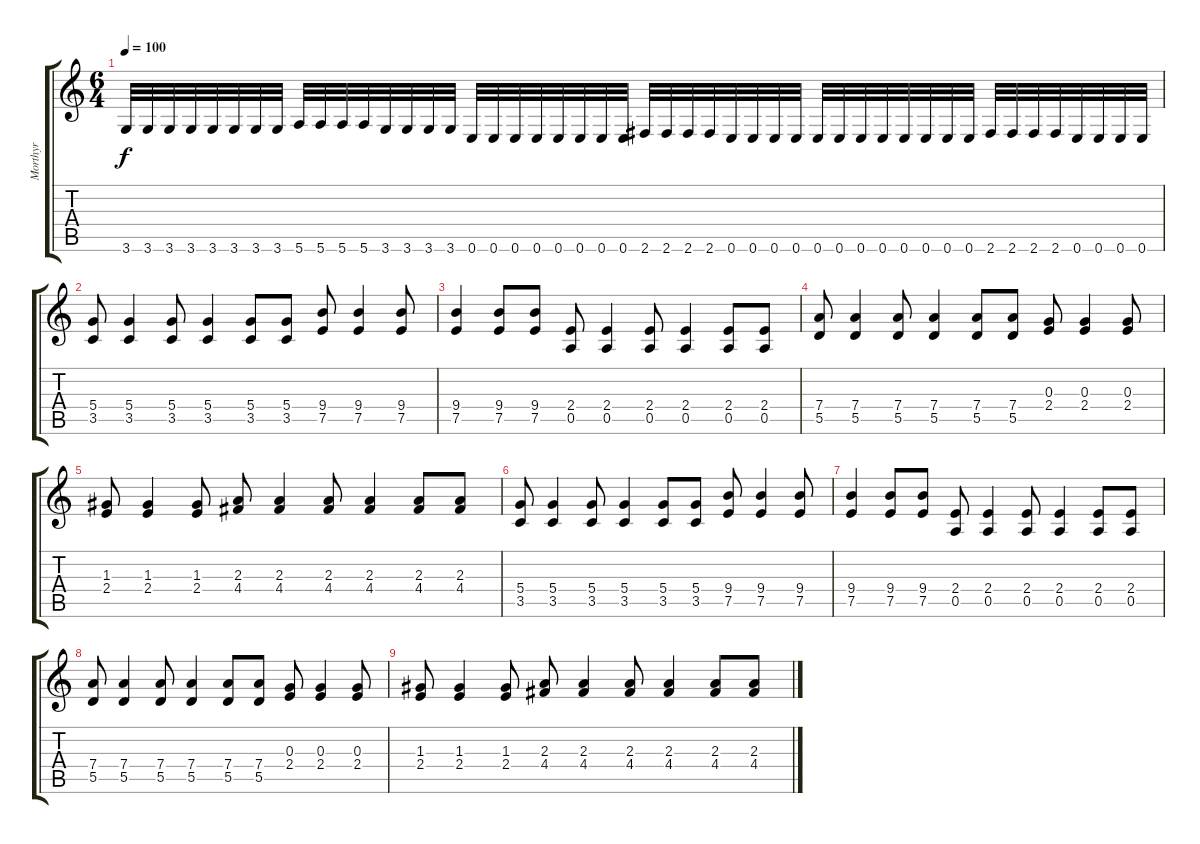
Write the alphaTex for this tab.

\track ("Morthyr" "Morthyr") {instrument distortionguitar}
\staff {score tabs}
\tuning (E4 B3 G3 D3 A2 E2) {hide}
\ts (6 4)
\tempo 100
\clef g2
\ks c
3.6.32{dy f} 3.6.32 3.6.32 3.6.32 3.6.32 3.6.32 3.6.32 3.6.32 5.6.32 5.6.32 5.6.32 5.6.32 3.6.32 3.6.32 3.6.32 3.6.32 0.6.32 0.6.32 0.6.32 0.6.32 0.6.32 0.6.32 0.6.32 0.6.32 2.6.32 2.6.32 2.6.32 2.6.32 0.6.32 0.6.32 0.6.32 0.6.32 0.6.32 0.6.32 0.6.32 0.6.32 0.6.32 0.6.32 0.6.32 0.6.32 2.6.32 2.6.32 2.6.32 2.6.32 0.6.32 0.6.32 0.6.32 0.6.32 |
(5.4 3.5).8 (5.4 3.5).4 (5.4 3.5).8 (5.4 3.5).4 (5.4 3.5).8 (5.4 3.5).8 (9.4 7.5).8 (9.4 7.5).4 (9.4 7.5).8 |
(9.4 7.5).4 (9.4 7.5).8 (9.4 7.5).8 (2.4 0.5).8 (2.4 0.5).4 (2.4 0.5).8 (2.4 0.5).4 (2.4 0.5).8 (2.4 0.5).8 |
(7.4 5.5).8 (7.4 5.5).4 (7.4 5.5).8 (7.4 5.5).4 (7.4 5.5).8 (7.4 5.5).8 (0.3 2.4).8 (0.3 2.4).4 (0.3 2.4).8 |
(1.3 2.4).8 (1.3 2.4).4 (1.3 2.4).8 (2.3 4.4).8 (2.3 4.4).4 (2.3 4.4).8 (2.3 4.4).4 (2.3 4.4).8 (2.3 4.4).8 |
(5.4 3.5).8 (5.4 3.5).4 (5.4 3.5).8 (5.4 3.5).4 (5.4 3.5).8 (5.4 3.5).8 (9.4 7.5).8 (9.4 7.5).4 (9.4 7.5).8 |
(9.4 7.5).4 (9.4 7.5).8 (9.4 7.5).8 (2.4 0.5).8 (2.4 0.5).4 (2.4 0.5).8 (2.4 0.5).4 (2.4 0.5).8 (2.4 0.5).8 |
(7.4 5.5).8 (7.4 5.5).4 (7.4 5.5).8 (7.4 5.5).4 (7.4 5.5).8 (7.4 5.5).8 (0.3 2.4).8 (0.3 2.4).4 (0.3 2.4).8 |
(1.3 2.4).8 (1.3 2.4).4 (1.3 2.4).8 (2.3 4.4).8 (2.3 4.4).4 (2.3 4.4).8 (2.3 4.4).4 (2.3 4.4).8 (2.3 4.4).8
